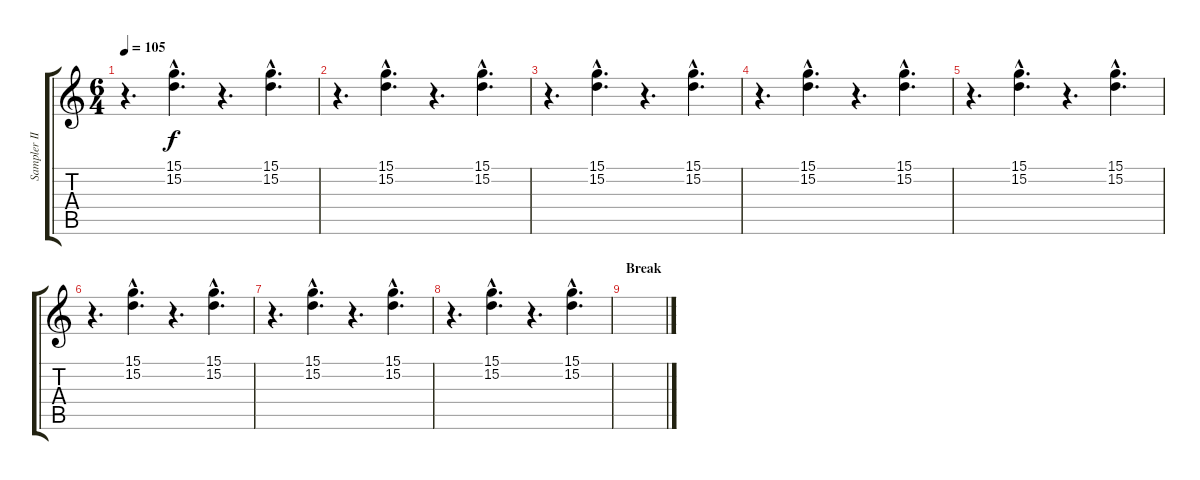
\track ("Sampler II" "Sampler II") {instrument pad3polysynth}
\staff {score tabs}
\tuning (E4 B3 G3 D3 A2 E2) {hide}
\ts (6 4)
\tempo 105
\clef g2
\ks c
r.4{d dy f} (15.1{hac} 15.2{hac}).4{d} r.4{d} (15.1{hac} 15.2{hac}).4{d} |
r.4{d} (15.1{hac} 15.2{hac}).4{d} r.4{d} (15.1{hac} 15.2{hac}).4{d} |
r.4{d} (15.1{hac} 15.2{hac}).4{d} r.4{d} (15.1{hac} 15.2{hac}).4{d} |
r.4{d} (15.1{hac} 15.2{hac}).4{d} r.4{d} (15.1{hac} 15.2{hac}).4{d} |
r.4{d} (15.1{hac} 15.2{hac}).4{d} r.4{d} (15.1{hac} 15.2{hac}).4{d} |
r.4{d} (15.1{hac} 15.2{hac}).4{d} r.4{d} (15.1{hac} 15.2{hac}).4{d} |
r.4{d} (15.1{hac} 15.2{hac}).4{d} r.4{d} (15.1{hac} 15.2{hac}).4{d} |
r.4{d} (15.1{hac} 15.2{hac}).4{d} r.4{d} (15.1{hac} 15.2{hac}).4{d} |
\section ("" "Break")
